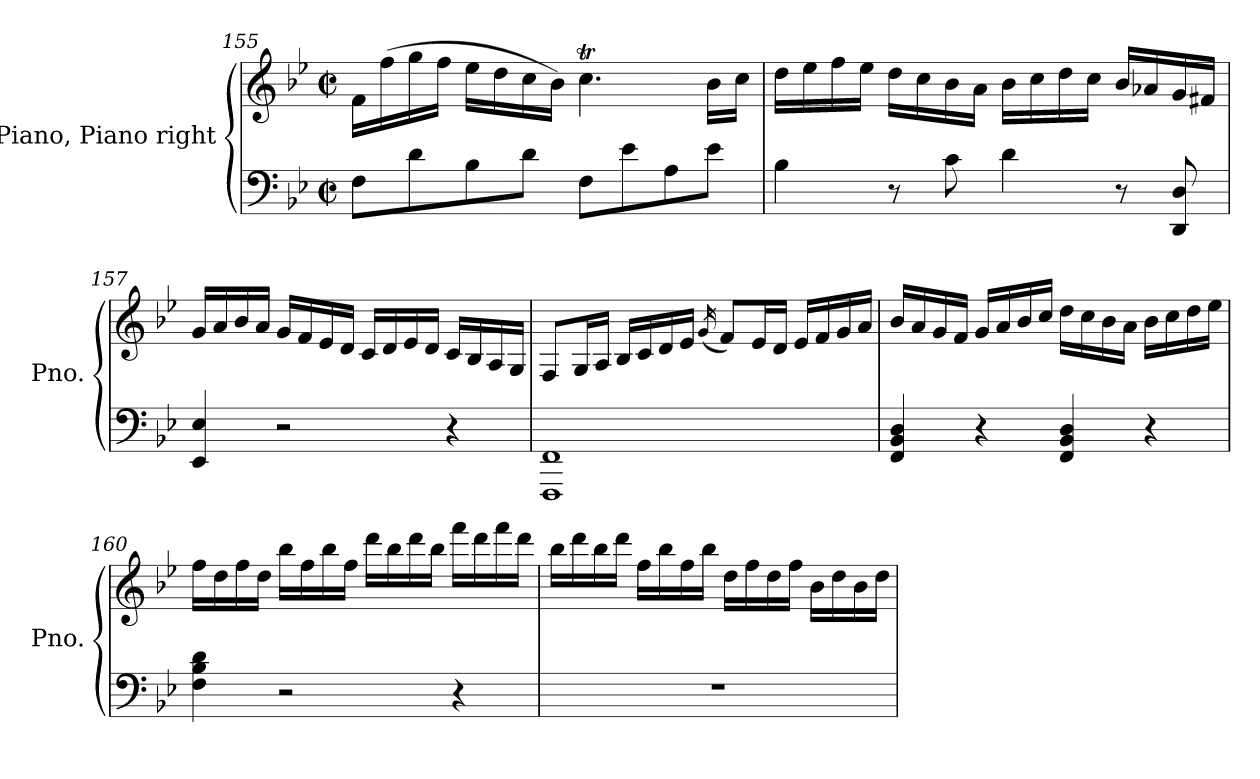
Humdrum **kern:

**kern	**kern
*part1	*part1
*staff2	*staff1
*I"Piano, Piano right	*
*I'Pno.	*
!!LO:LB:g=z
*clefF4	*clefG2
*k[b-e-]	*k[b-e-]
*M2/2	*M2/2
*met(c|)	*met(c|)
=155	=155
8F\L	16f\LL
.	(>16ff\
8d\	16gg\
.	16ff\JJ
8B-\	16ee-\LL
.	16dd\
8d\J	16cc\
.	16b-\JJ)
8F\L	4.ccT\
8e-\	.
8A\	.
8e-\J	16b-\LL
.	16cc\JJ
=156	=156
4B-\	16dd\LL
.	16ee-\
.	16ff\
.	16ee-\JJ
8r	16dd\LL
.	16cc\
8c\	16b-\
.	16a\JJ
4d\	16b-\LL
.	16cc\
.	16dd\
.	16cc\JJ
8r	16b-/LL
.	16a-X/
8DD/ 8D/	16g/
.	16f#X/JJ
!!LO:LB:g=z
=157	=157
4EE-/ 4E-/	16g/LL
.	16a/
.	16b-/
.	16a/JJ
2r	16g/LL
.	16f/
.	16e-/
.	16d/JJ
.	16c/LL
.	16d/
.	16e-/
.	16d/JJ
4r	16c/LL
.	16B-/
.	16A/
.	16G/JJ
=158	=158
1FFF 1FF	8F/L
.	16G/L
.	16A/JJ
.	16B-/LL
.	16c/
.	16d/
.	16e-/JJ
.	(<16qg/
.	8f/L)
.	16e-/L
.	16d/JJ
.	16e-/LL
.	16f/
.	16g/
.	16a/JJ
!!LO:PB:g=z
=159	=159
4FF/ 4BB-/ 4D/	16b-/LL
.	16a/
.	16g/
.	16f/JJ
4r	16g/LL
.	16a/
.	16b-/
.	16cc/JJ
4FF/ 4BB-/ 4D/	16dd\LL
.	16cc\
.	16b-\
.	16a\JJ
4r	16b-\LL
.	16cc\
.	16dd\
.	16ee-\JJ
=160	=160
4F\ 4B-\ 4d\	16ff\LL
.	16dd\
.	16ff\
.	16dd\JJ
2r	16bb-\LL
.	16ff\
.	16bb-\
.	16ff\JJ
.	16ddd\LL
.	16bb-\
.	16ddd\
.	16bb-\JJ
4r	16fff\LL
.	16ddd\
.	16fff\
.	16ddd\JJ
!!LO:LB:g=z
=161	=161
1r	16bb-\LL
.	16ddd\
.	16bb-\
.	16ddd\JJ
.	16ff\LL
.	16bb-\
.	16ff\
.	16bb-\JJ
.	16dd\LL
.	16ff\
.	16dd\
.	16ff\JJ
.	16b-\LL
.	16dd\
.	16b-\
.	16dd\JJ
=	=
*-	*-
